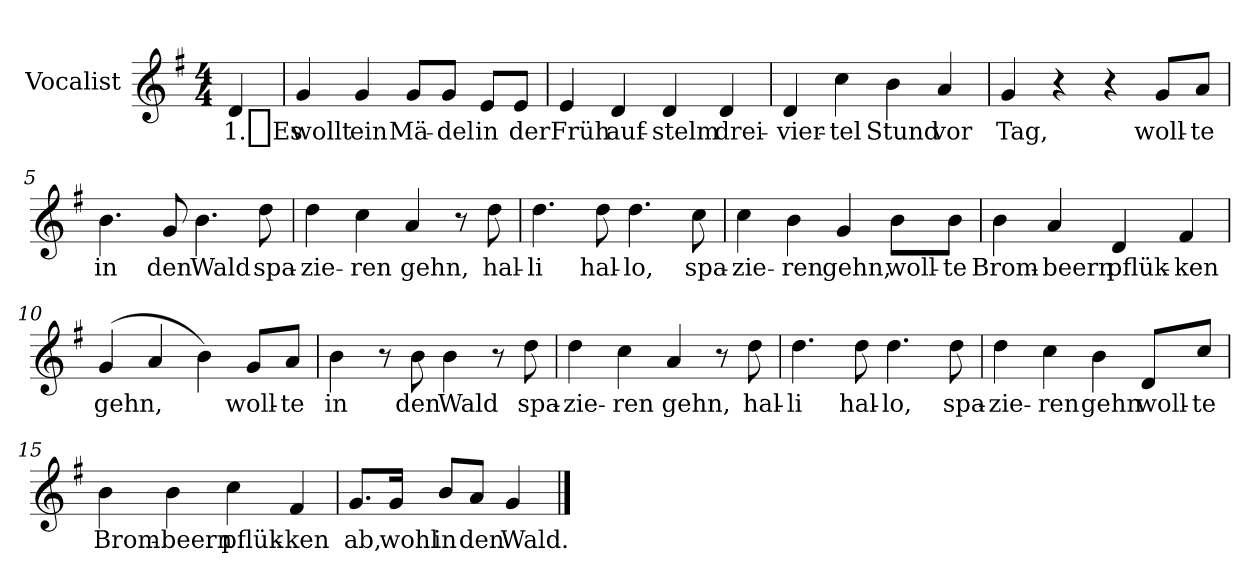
**kern	**text
*part1	*part1
*staff1	*staff1
*I"Vocalist	*
*k[f#]	*
*G:	*
*M4/4	*
=	=
4d	1._Es
=1	=1
4g	wollt
4g	ein
8gL	Mä-
8gJ	-del
8eL	in
8eJ	der
=2	=2
4e	Früh
4d	auf-
4d	-stelm
4d	drei-
=3	=3
4d	-vier-
4cc	-tel
4b	Stund
4a	vor
=4	=4
4g	Tag,
4r	.
4r	.
8gL	woll-
8aJ	-te
=5	=5
4.b	in
8g	den
4.b	Wald
8dd	spa-
=6	=6
4dd	-zie-
4cc	-ren
4a	gehn,
8r	.
8dd	hal-
=7	=7
4.dd	-li
8dd	hal-
4.dd	-lo,
8cc	spa-
=8	=8
4cc	-zie-
4b	-ren
4g	gehn,
8bL	woll-
8bJ	-te
=9	=9
4b	Brom-
4a	-beern
4d	pflük-
4f#	-ken
=10	=10
(4g	gehn,
4a	.
4b)	.
8gL	woll-
8aJ	-te
=11	=11
4b	in
8r	.
8b	den
4b	Wald
8r	.
8dd	spa-
=12	=12
4dd	-zie-
4cc	-ren
4a	gehn,
8r	.
8dd	hal-
=13	=13
4.dd	-li
8dd	hal-
4.dd	-lo,
8dd	spa-
=14	=14
4dd	-zie-
4cc	-ren
4b	gehn
8dL	woll-
8ccJ	-te
=15	=15
4b	Brom-
4b	-beern
4cc	pflük-
4f#	-ken
=16	=16
8.gL	ab,
16gJk	wohl
8bL	in
8aJ	den
4g	Wald.
==	==
*-	*-
